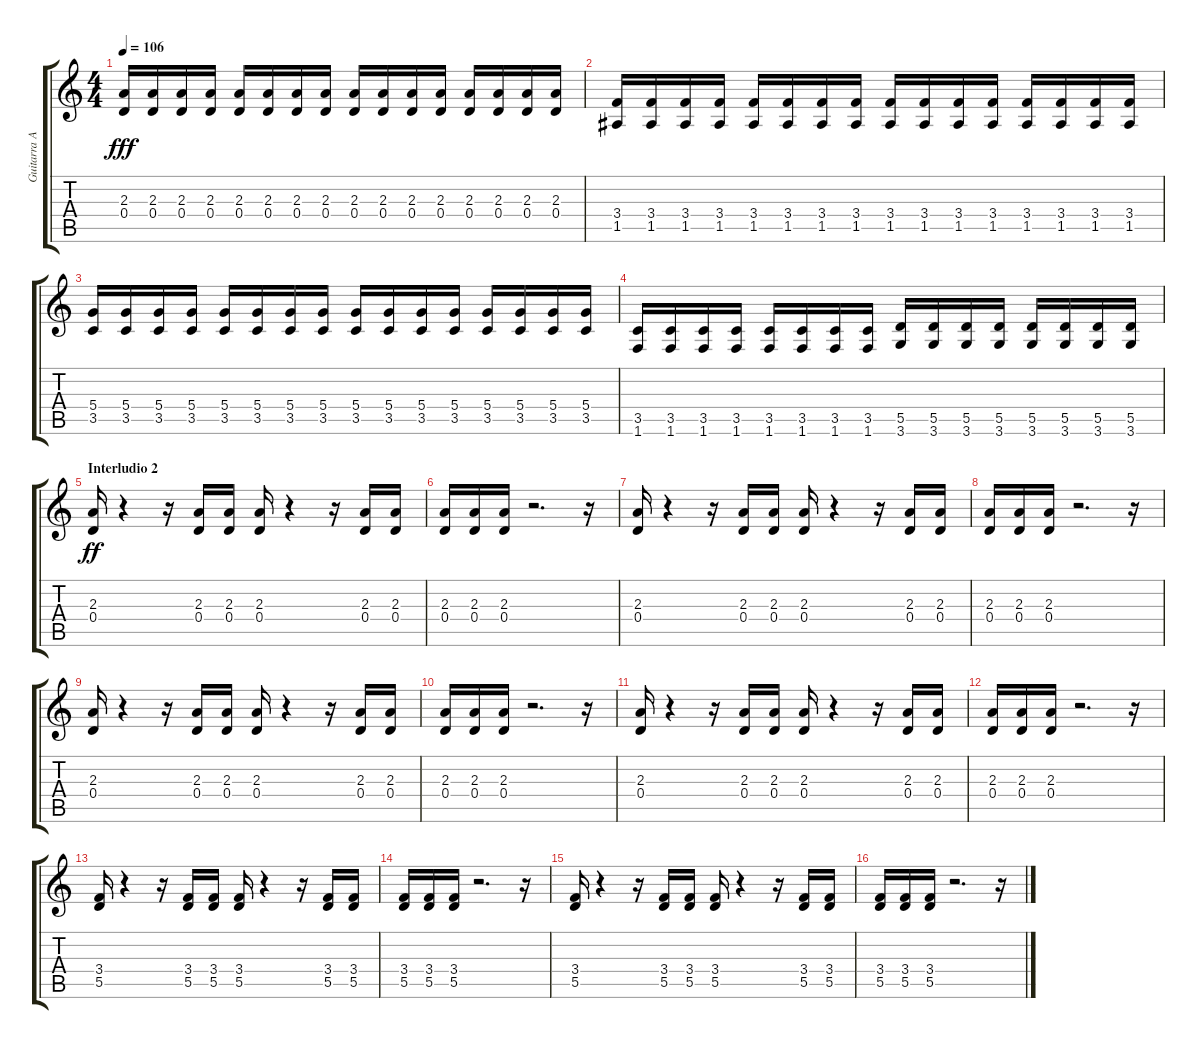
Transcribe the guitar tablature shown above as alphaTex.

\track ("Guitarra Armonica" "Guitarra A") {instrument distortionguitar}
\staff {score tabs}
\tuning (E4 B3 G3 D3 A2 E2) {hide}
\ts (4 4)
\tempo 106
\clef g2
\ks c
(2.3 0.4).16{dy fff} (2.3 0.4).16 (2.3 0.4).16 (2.3 0.4).16 (2.3 0.4).16 (2.3 0.4).16 (2.3 0.4).16 (2.3 0.4).16 (2.3 0.4).16 (2.3 0.4).16 (2.3 0.4).16 (2.3 0.4).16 (2.3 0.4).16 (2.3 0.4).16 (2.3 0.4).16 (2.3 0.4).16 |
(3.4 1.5).16 (3.4 1.5).16 (3.4 1.5).16 (3.4 1.5).16 (3.4 1.5).16 (3.4 1.5).16 (3.4 1.5).16 (3.4 1.5).16 (3.4 1.5).16 (3.4 1.5).16 (3.4 1.5).16 (3.4 1.5).16 (3.4 1.5).16 (3.4 1.5).16 (3.4 1.5).16 (3.4 1.5).16 |
(5.4 3.5).16 (5.4 3.5).16 (5.4 3.5).16 (5.4 3.5).16 (5.4 3.5).16 (5.4 3.5).16 (5.4 3.5).16 (5.4 3.5).16 (5.4 3.5).16 (5.4 3.5).16 (5.4 3.5).16 (5.4 3.5).16 (5.4 3.5).16 (5.4 3.5).16 (5.4 3.5).16 (5.4 3.5).16 |
(3.5 1.6).16 (3.5 1.6).16 (3.5 1.6).16 (3.5 1.6).16 (3.5 1.6).16 (3.5 1.6).16 (3.5 1.6).16 (3.5 1.6).16 (5.5 3.6).16 (5.5 3.6).16 (5.5 3.6).16 (5.5 3.6).16 (5.5 3.6).16 (5.5 3.6).16 (5.5 3.6).16 (5.5 3.6).16 |
\section ("" "Interludio 2")
(2.3 0.4).16{dy ff volume 14 instrument distortionguitar} r.4 r.16 (2.3 0.4).16 (2.3 0.4).16 (2.3 0.4).16 r.4 r.16 (2.3 0.4).16 (2.3 0.4).16 |
(2.3 0.4).16 (2.3 0.4).16 (2.3 0.4).16 r.2{d} r.16 |
(2.3 0.4).16 r.4 r.16 (2.3 0.4).16 (2.3 0.4).16 (2.3 0.4).16 r.4 r.16 (2.3 0.4).16 (2.3 0.4).16 |
(2.3 0.4).16 (2.3 0.4).16 (2.3 0.4).16 r.2{d} r.16 |
(2.3 0.4).16{volume 14 instrument distortionguitar} r.4 r.16 (2.3 0.4).16 (2.3 0.4).16 (2.3 0.4).16 r.4 r.16 (2.3 0.4).16 (2.3 0.4).16 |
(2.3 0.4).16 (2.3 0.4).16 (2.3 0.4).16 r.2{d} r.16 |
(2.3 0.4).16 r.4 r.16 (2.3 0.4).16 (2.3 0.4).16 (2.3 0.4).16 r.4 r.16 (2.3 0.4).16 (2.3 0.4).16 |
(2.3 0.4).16 (2.3 0.4).16 (2.3 0.4).16 r.2{d} r.16 |
(3.4 5.5).16{volume 14 instrument distortionguitar} r.4 r.16 (3.4 5.5).16 (3.4 5.5).16 (3.4 5.5).16 r.4 r.16 (3.4 5.5).16 (3.4 5.5).16 |
(3.4 5.5).16 (3.4 5.5).16 (3.4 5.5).16 r.2{d} r.16 |
(3.4 5.5).16 r.4 r.16 (3.4 5.5).16 (3.4 5.5).16 (3.4 5.5).16 r.4 r.16 (3.4 5.5).16 (3.4 5.5).16 |
(3.4 5.5).16 (3.4 5.5).16 (3.4 5.5).16 r.2{d} r.16
